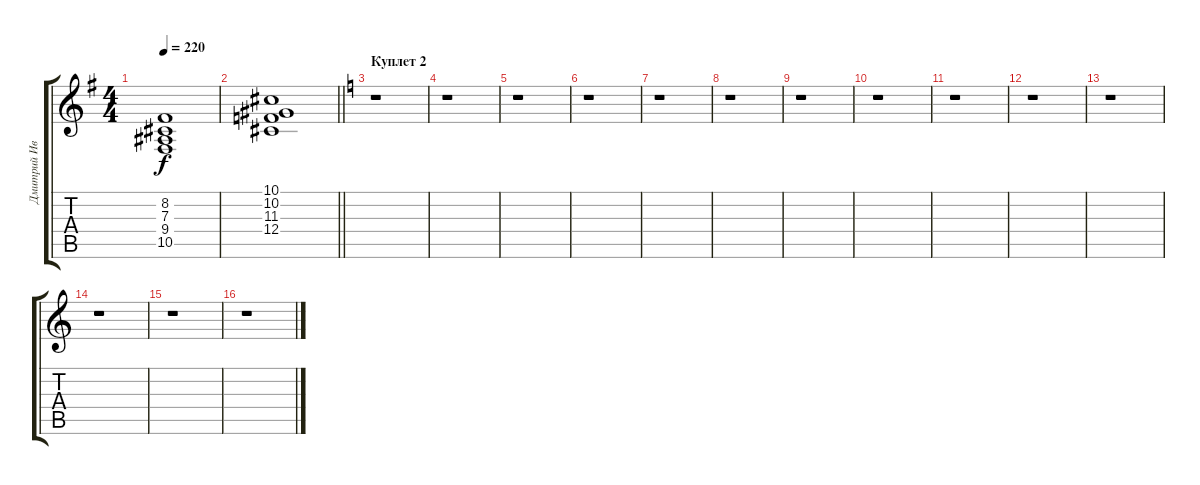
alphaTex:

\track ("Дмитрий Иванов" "Дмитрий Ив") {instrument stringensemble1}
\staff {score tabs}
\tuning (Eb4 Bb3 Gb3 Db3 Ab2 Eb2) {hide}
\ts (4 4)
\tempo 220
\clef g2
\ks g
(8.2 7.3 9.4 10.5).1{dy f} |
\barLineRight lightlight
(10.1 10.2 11.3 12.4).1 |
\section ("" "Куплет 2")
\ks c
r.1 |
r.1 |
r.1 |
r.1 |
r.1 |
r.1 |
r.1 |
r.1 |
r.1 |
r.1 |
r.1 |
r.1 |
r.1 |
r.1
